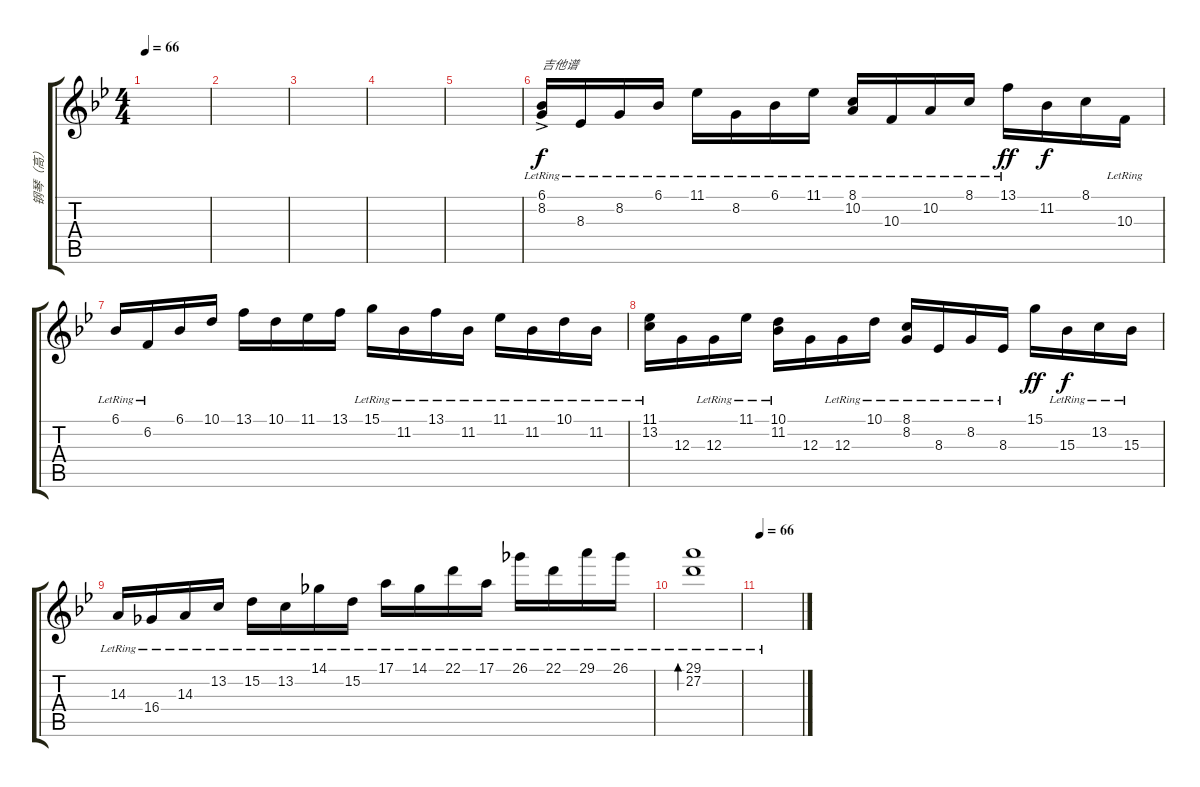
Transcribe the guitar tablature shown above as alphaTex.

\track ("钢琴（高）" "钢琴（高）") {instrument brightacousticpiano}
\staff {score tabs}
\tuning (E4 B3 G3 D3 A2 E2) {hide}
\ts (4 4)
\tempo 66
\tempo 62
\tempo 66
\clef g2
\ks bb
|
|
|
|
|
(6.1{ac lr} 8.2{ac lr}).16{txt "吉他谱"} 8.3{lr}.16{dy f} 8.2{lr}.16 6.1{lr}.16 11.1{lr}.16 8.2{lr}.16 6.1{lr}.16 11.1{lr}.16 (8.1{lr} 10.2{lr}).16 10.3{lr}.16 10.2{lr}.16 8.1{lr}.16 13.1{lr}.16{dy ff} 11.2.16{dy f} 8.1.16 10.3{lr}.16 |
6.1{lr}.16 6.2{lr}.16 6.1.16 10.1.16 13.1.16 10.1.16 11.1.16 13.1.16 15.1{lr}.16 11.2{lr}.16 13.1{lr}.16 11.2{lr}.16 11.1{lr}.16 11.2{lr}.16 10.1{lr}.16 11.2{lr}.16 |
(11.1{lr} 13.2).16 12.3.16 12.3{lr}.16 11.1{lr}.16 (10.1 11.2{lr}).16 12.3.16 12.3{lr}.16 10.1{lr}.16 (8.1{lr} 8.2{lr}).16 8.3{lr}.16 8.2{lr}.16 8.3{lr}.16 15.1.16{dy ff} 15.3{lr}.16{dy f} 13.2{lr}.16 15.3{lr}.16 |
14.3{lr}.16 16.4{lr}.16 14.3{lr}.16 13.2{lr}.16 15.2{lr}.16 13.2{lr}.16 14.1{lr}.16 15.2{lr}.16 17.1{lr}.16 14.1{lr}.16 22.1{lr}.16 17.1{lr}.16 26.1{lr}.16 22.1{lr}.16 29.1{lr}.16 26.1{lr}.16 |
(29.1{lr} 27.2).1{bd 240} |
\tempo 66
